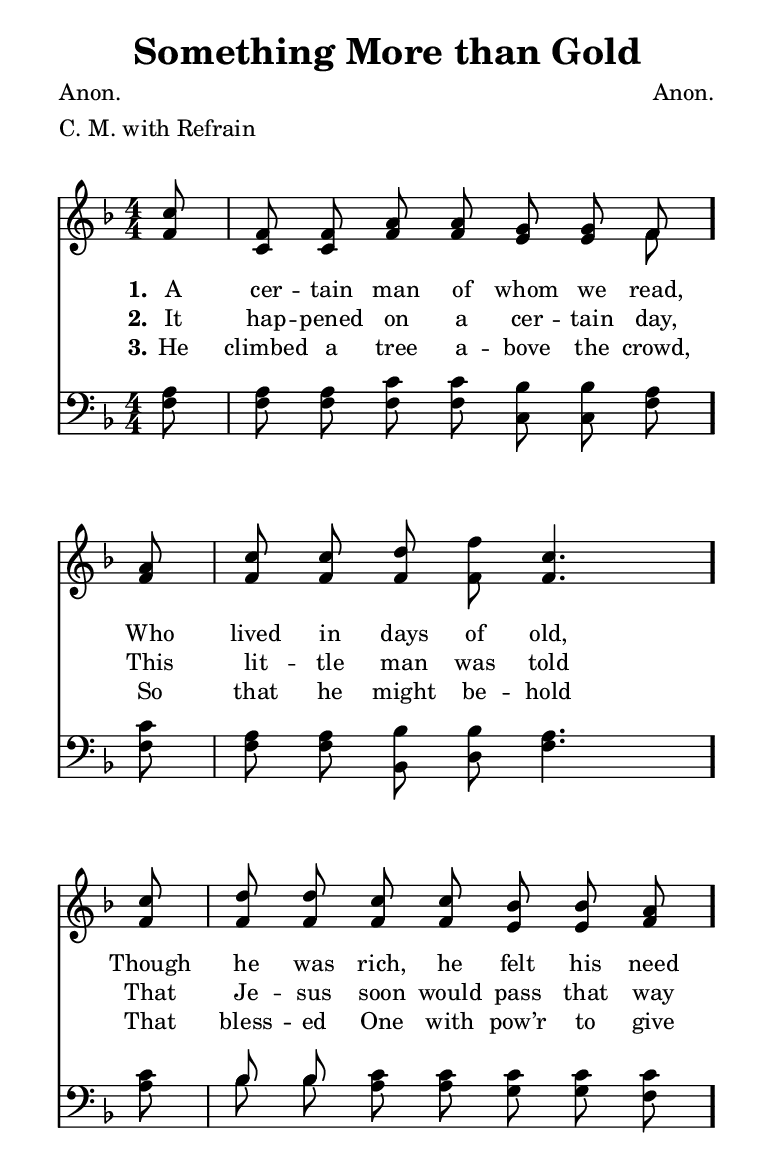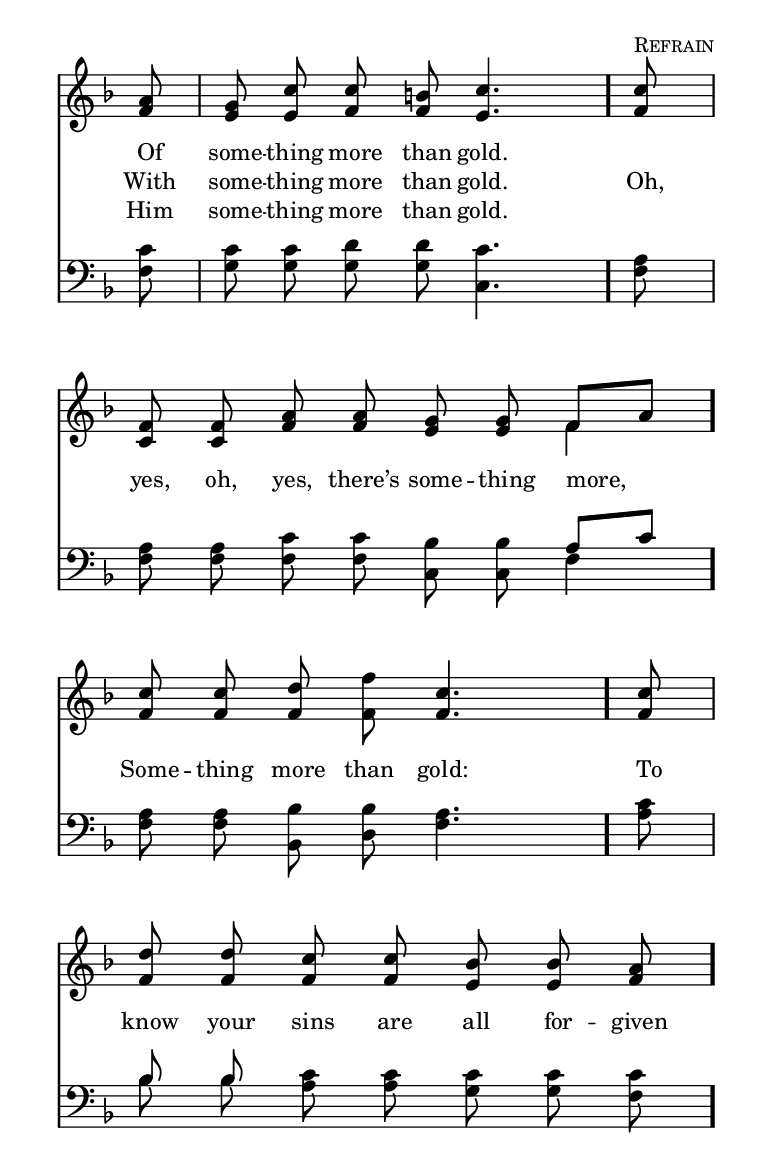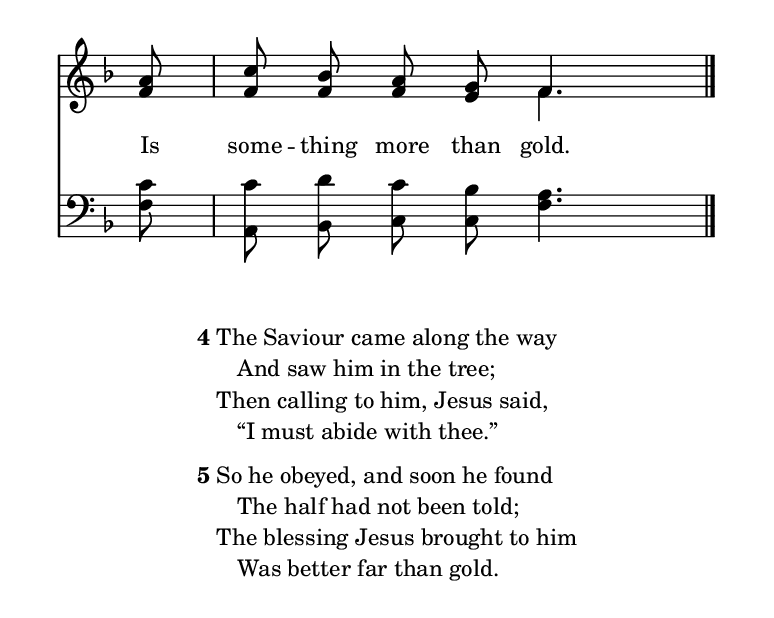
\include "common/global.ily"
\paper {
  \include "common/paper.ily"
}

\header{
  %children
  hymnnumber = "357"
  title = "Something More than Gold"
  tunename = ""
  meter = "C. M. with Refrain" % original has "With"
  poet = "Anon."
  composer = "Anon."
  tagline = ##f
}

global = {
  \include "common/overrides.ily"
  \override Staff.TimeSignature.style = #'numbered
  \time 4/4
  \override Score.MetronomeMark.transparent = ##t % hide all fermata changes too
  \tempo 8=130
  \key f \major
  \partial 8
  \autoBeamOff
}

notesSoprano = {
\global
\relative c'' {

  c8 | f, f a a g g f
  a8 | c c d f c4. \break % \break verified in letter as well as eogsized
  c8 | d d c c bes bes a8 % original has tie, but only one verse is sung that way
  a8 | g8 c c b c4. \eogbreak

  c8^\markup { \small \caps "Refrain" } | f, f a a g g f[ a8] |
  c c d f c4.
  c8 | d d c c bes bes a8
  a8 | c bes a g f4.

  \bar "|."

}
}

notesAlto = {
\global
\relative e' {

  f8 | c c f f e e f
  f8 | f f f f f4.
  f8 | f f f f e e f8
  f8 | e8 e f f e4.

  f8 | c c f f e e f4
  f8 f f f f4.
  f8 | f f f f e e f8
  f8 f f f e f4.

}
}

notesTenor = {
\global
\relative a {

  a8 | a a c c bes bes a
  c8 | a a bes bes a4.
  c8 | bes bes c c c c c8
  c8 | c8 c d d c4.

  a8 | a a c c bes bes a[ c]
  a8 a bes bes a4.
  c8 | bes bes c c c c c8
  c8 | c8 d c bes a4.

}
}

notesBass = {
\global
\relative f {

  f8 | f f f f c c f
  f8 | f f bes, d f4.
  a8 | bes bes a a g g f
  f8 | g8 g g g c,4.


  f8 | f f f f c c f4
  f8 f bes, d f4.
  a8 | bes bes a a g g f
  f8 | a, bes c c f4.

}
}

Refrain = \lyricmode {

Oh, yes, oh, yes, there’s some -- thing more, \bar "."
Some -- thing more than gold: \bar "."
To know your sins are all for -- given \bar "."
Is some -- thing more than gold. \bar "."

}

wordsA = \lyricmode {
\set stanza = "1."

A cer -- tain man of whom we read, \bar "."
Who lived in days of old, \bar "."
Though he was rich, he felt his need \bar "."
Of some -- thing more than gold. \bar "."

}

wordsB = \lyricmode {
\set stanza = "2."

It hap -- pened on a cer -- tain day,
This lit -- tle man was told
That Je -- sus soon would pass that way
With some -- thing more than gold.

\Refrain

}

wordsC = \lyricmode {
\set stanza = "3."

He climbed a tree a -- bove the crowd,
So that he might be -- hold
That bless -- ed One with pow’r to give
Him some -- thing more than gold.

}

wordsD = \markuplist {

\line { The Saviour came along the way }
\line { { \hspace #2 } And saw him in the tree; }
\line { Then calling to him, Jesus said, }
\line { { \hspace #2 } “I must abide with thee.” }

}

wordsE = \markuplist {

\line { So he obeyed, and soon he found }
\line { { \hspace #2 } The half had not been told; }
\line { The blessing Jesus brought to him }
\line { { \hspace #2 } Was better far than gold. }

}

\score {
  \context ChoirStaff <<
    \context Staff = upper <<
      \set Staff.autoBeaming = ##f
      \set ChoirStaff.systemStartDelimiter = #'SystemStartBar
      \set ChoirStaff.printPartCombineTexts = ##f
      \partcombine #'(2 . 9) \notesSoprano \notesAlto
      \context NullVoice = sopranos { \voiceOne << \notesSoprano >> }
      \context NullVoice = altos { \voiceTwo << \notesAlto >> }
      \context Lyrics = one   \lyricsto sopranos \wordsA
      \context Lyrics = two   \lyricsto sopranos \wordsB
      \context Lyrics = three \lyricsto sopranos \wordsC
    >>
    \context Staff = men <<
      \set Staff.autoBeaming = ##f
      \clef bass
      \set ChoirStaff.printPartCombineTexts = ##f
      \partcombine #'(2 . 9) \notesTenor \notesBass
      \context NullVoice = tenors { \voiceOne << \notesTenor >> }
      \context NullVoice = basses { \voiceTwo << \notesBass >> }
    >>
  >>
  \layout {
    \include "common/layout.ily"
  }
  \midi{
    \include "common/midi.ily"
  }
}

\markup { \fill-line { \column {
  \line{ \bold 4 \column { \wordsD } } \combine \null \vspace #0.4
  \line{ \bold 5 \column { \wordsE } }
  \vspace #3
} } }

\version "2.19.49"  % necessary for upgrading to future LilyPond versions.

% vi:set et ts=2 sw=2 ai nocindent syntax=lilypond:
